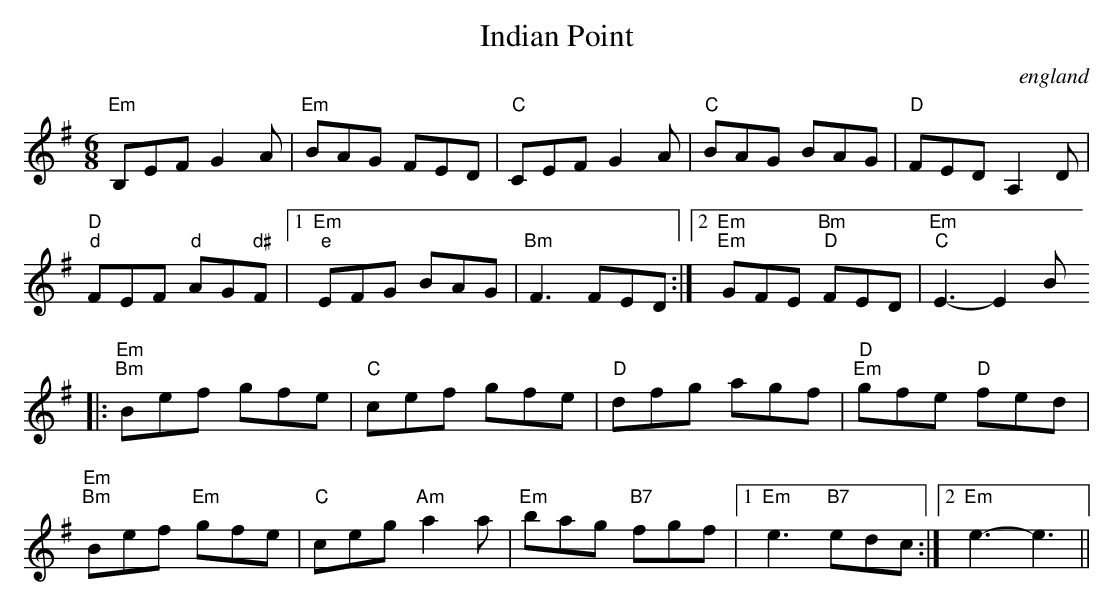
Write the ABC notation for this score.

X:1
T:Indian Point
O:england
M:6/8
K:Em
"Em"B,EF G2A|"Em"BAG FED|"C"CEF G2A|"C"BAG BAG|"D"FED A,2D|
"D""d"FEF " ""d"AG" ""d#"F|1"Em""e"EFG BAG|"Bm"F3 FED:|2"Em""Em"GFE "Bm""D"FED\
|"Em""C"E3 -E2B
|:"Em""Bm"Bef gfe|"C"cef gfe|"D"dfg agf|"D""Em"gfe " ""D"fed|
"Em""Bm"Bef " ""Em"gfe|"C"ceg "Am"a2a|"Em"bag "B7"fgf|1"Em"e3 "B7"edc:|2\
"Em"e3 -e3||
